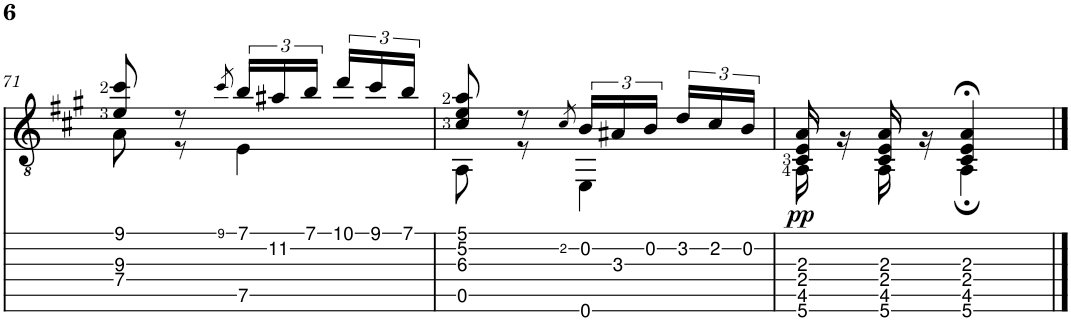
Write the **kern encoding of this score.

**kern	**kern	**dynam
*part1	*part1	*part1
*staff2	*staff1	*staff1/2
*I"Classical Guitar	*	*
*I'Guit.	*	*
!!LO:PB:g=z
*	*clefGv2	*
*k[f#c#g#]	*k[f#c#g#]	*
*A:	*A:	*
*M2/4	*M2/4	*
=71	=71	=71
*^	*^	*
8e 8cc#	8A	8e/ 8cc#/	8A\	.
8r	8r	8r	8r	.
qcc#	.	8qcc#/	.	.
*Xbrackettup	*	*	*	*
24bLL	4E	24b/LL	4E\	.
24a#	.	24a#X/	.	.
24bJ	.	24b/JJ	.	.
24ddL	.	24dd/LL	.	.
24cc#	.	24cc#/	.	.
24bJJ	.	24b/JJ	.	.
=72	=72	=72	=72	=72
8c# 8e 8a	8AA	8c#/ 8e/ 8a/	8AA\	.
8r	8r	8r	8r	.
qc#	.	8qc#/	.	.
24BLL	4EE	24B/LL	4EE\	.
24A#	.	24A#X/	.	.
24BJ	.	24B/JJ	.	.
24dL	.	24d/LL	.	.
24c#	.	24c#/	.	.
24BJJ	.	24B/JJ	.	.
=73	=73	=73	=73	=73
!	!	!	!	!LO:DY:b
16C# 16E 16A	16AA	16C#/ 16E/ 16A/	16AA\	pp
16r	16r	16ryy	16r	.
16C# 16E 16A	16AA	16C#/ 16E/ 16A/	16AA\	.
16r	16r	16ryy	16r	.
4C#;< 4E;< 4A;<	4AA;	4C#/;< 4E/;< 4A/;<	4AA;\	.
*v	*v	*	*	*
*	*v	*v	*
==	==	==
*-	*-	*-
